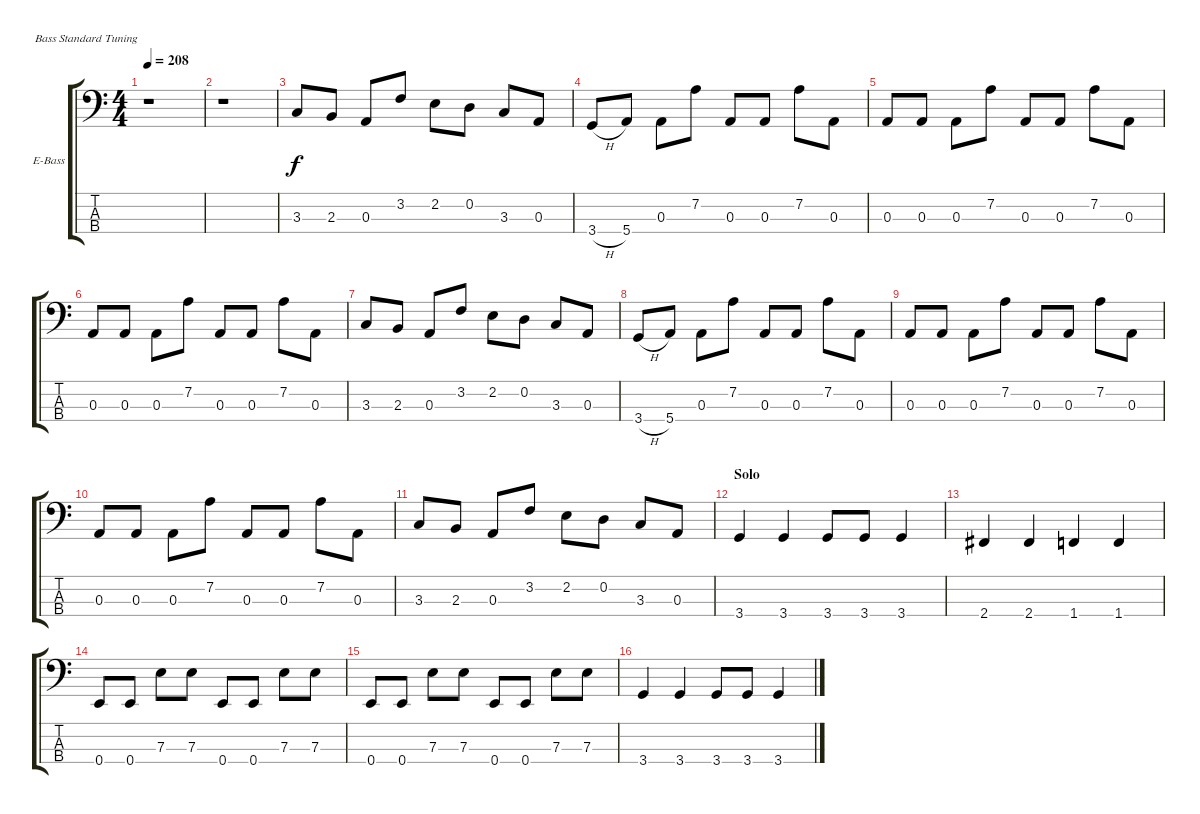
\defaultSystemsLayout 4
\bracketExtendMode groupsimilarinstruments
\firstSystemTrackNameOrientation horizontal
\otherSystemsTrackNameOrientation horizontal
\track ("Bass Guitar" "E-Bass") {instrument electricbasspick}
\staff {score tabs}
\tuning (G2 D2 A1 E1)
\ts (4 4)
\tempo 208
\clef f4
\scale
0.333333
\ks c
r.1{dy f} |
\scale
0.333333 r.1 |
\scale
0.333333 3.3.8 2.3.8 0.3.8 3.2.8 2.2.8 0.2.8 3.3.8 0.3.8 |
\scale
0.333333 3.4{h}.8 5.4.8 0.3.8 7.2.8 0.3.8 0.3.8 7.2.8 0.3.8 |
\scale
0.333333 0.3.8 0.3.8 0.3.8 7.2.8 0.3.8 0.3.8 7.2.8 0.3.8 |
\scale
0.333333 0.3.8 0.3.8 0.3.8 7.2.8 0.3.8 0.3.8 7.2.8 0.3.8 |
\scale
0.333333 3.3.8 2.3.8 0.3.8 3.2.8 2.2.8 0.2.8 3.3.8 0.3.8 |
\scale
0.333333 3.4{h}.8 5.4.8 0.3.8 7.2.8 0.3.8 0.3.8 7.2.8 0.3.8 |
\scale
0.333333 0.3.8 0.3.8 0.3.8 7.2.8 0.3.8 0.3.8 7.2.8 0.3.8 |
\scale
0.333333 0.3.8 0.3.8 0.3.8 7.2.8 0.3.8 0.3.8 7.2.8 0.3.8 |
\scale
0.333333 3.3.8 2.3.8 0.3.8 3.2.8 2.2.8 0.2.8 3.3.8 0.3.8 |
\section ("" "Solo")
\scale
0.333333 3.4.4 3.4.4 3.4.8 3.4.8 3.4.4 |
\scale
0.333333 2.4.4 2.4.4 1.4.4 1.4.4 |
\scale
0.333333 0.4.8 0.4.8 7.3.8 7.3.8 0.4.8 0.4.8 7.3.8 7.3.8 |
\scale
0.333333 0.4.8 0.4.8 7.3.8 7.3.8 0.4.8 0.4.8 7.3.8 7.3.8 |
\scale
0.333333 3.4.4 3.4.4 3.4.8 3.4.8 3.4.4
